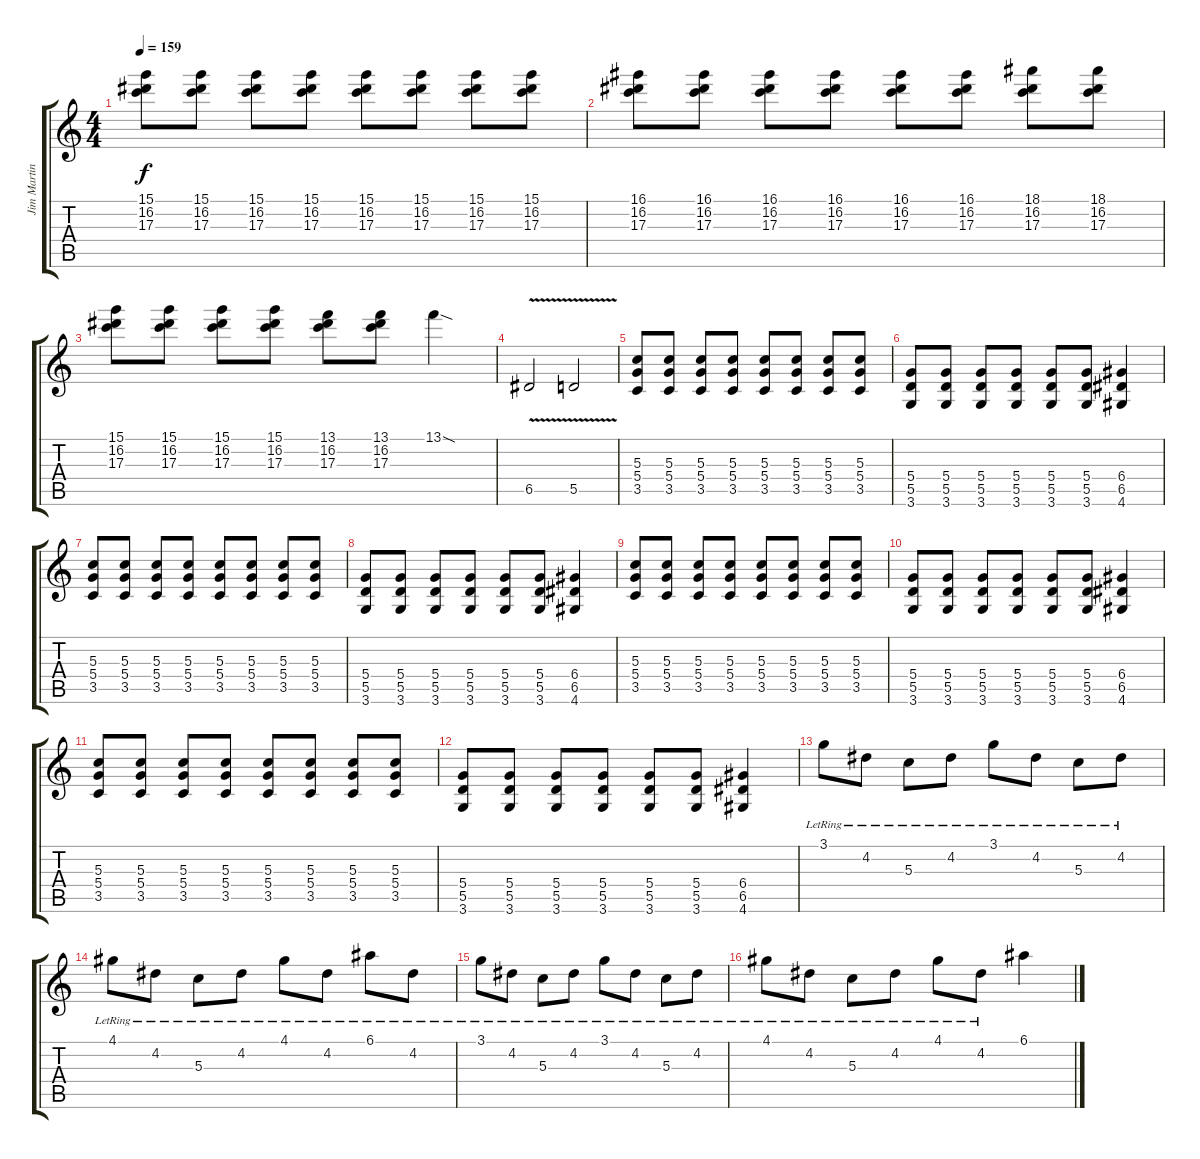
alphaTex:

\track ("Jim Martin - Guitar" "Jim Martin") {instrument distortionguitar}
\staff {score tabs}
\tuning (E4 B3 G3 D3 A2 E2) {hide}
\ts (4 4)
\tempo 159
\clef g2
\ks c
(15.1 16.2 17.3).8{dy f} (15.1 16.2 17.3).8 (15.1 16.2 17.3).8 (15.1 16.2 17.3).8 (15.1 16.2 17.3).8 (15.1 16.2 17.3).8 (15.1 16.2 17.3).8 (15.1 16.2 17.3).8 |
(16.1 16.2 17.3).8 (16.1 16.2 17.3).8 (16.1 16.2 17.3).8 (16.1 16.2 17.3).8 (16.1 16.2 17.3).8 (16.1 16.2 17.3).8 (18.1 16.2 17.3).8 (18.1 16.2 17.3).8 |
(15.1 16.2 17.3).8 (15.1 16.2 17.3).8 (15.1 16.2 17.3).8 (15.1 16.2 17.3).8 (13.1 16.2 17.3).8 (13.1 16.2 17.3).8 13.1{sod}.4 |
6.5{v}.2 5.5{v}.2 |
(5.3 5.4 3.5).8 (5.3 5.4 3.5).8 (5.3 5.4 3.5).8 (5.3 5.4 3.5).8 (5.3 5.4 3.5).8 (5.3 5.4 3.5).8 (5.3 5.4 3.5).8 (5.3 5.4 3.5).8 |
(5.4 5.5 3.6).8 (5.4 5.5 3.6).8 (5.4 5.5 3.6).8 (5.4 5.5 3.6).8 (5.4 5.5 3.6).8 (5.4 5.5 3.6).8 (6.4 6.5 4.6).4 |
(5.3 5.4 3.5).8 (5.3 5.4 3.5).8 (5.3 5.4 3.5).8 (5.3 5.4 3.5).8 (5.3 5.4 3.5).8 (5.3 5.4 3.5).8 (5.3 5.4 3.5).8 (5.3 5.4 3.5).8 |
(5.4 5.5 3.6).8 (5.4 5.5 3.6).8 (5.4 5.5 3.6).8 (5.4 5.5 3.6).8 (5.4 5.5 3.6).8 (5.4 5.5 3.6).8 (6.4 6.5 4.6).4 |
(5.3 5.4 3.5).8 (5.3 5.4 3.5).8 (5.3 5.4 3.5).8 (5.3 5.4 3.5).8 (5.3 5.4 3.5).8 (5.3 5.4 3.5).8 (5.3 5.4 3.5).8 (5.3 5.4 3.5).8 |
(5.4 5.5 3.6).8 (5.4 5.5 3.6).8 (5.4 5.5 3.6).8 (5.4 5.5 3.6).8 (5.4 5.5 3.6).8 (5.4 5.5 3.6).8 (6.4 6.5 4.6).4 |
(5.3 5.4 3.5).8 (5.3 5.4 3.5).8 (5.3 5.4 3.5).8 (5.3 5.4 3.5).8 (5.3 5.4 3.5).8 (5.3 5.4 3.5).8 (5.3 5.4 3.5).8 (5.3 5.4 3.5).8 |
(5.4 5.5 3.6).8 (5.4 5.5 3.6).8 (5.4 5.5 3.6).8 (5.4 5.5 3.6).8 (5.4 5.5 3.6).8 (5.4 5.5 3.6).8 (6.4 6.5 4.6).4 |
3.1{lr}.8 4.2{lr}.8 5.3{lr}.8 4.2{lr}.8 3.1{lr}.8 4.2{lr}.8 5.3{lr}.8 4.2{lr}.8 |
4.1{lr}.8 4.2{lr}.8 5.3{lr}.8 4.2{lr}.8 4.1{lr}.8 4.2{lr}.8 6.1{lr}.8 4.2{lr}.8 |
3.1{lr}.8 4.2{lr}.8 5.3{lr}.8 4.2{lr}.8 3.1{lr}.8 4.2{lr}.8 5.3{lr}.8 4.2{lr}.8 |
4.1{lr}.8 4.2{lr}.8 5.3{lr}.8 4.2{lr}.8 4.1{lr}.8 4.2{lr}.8 6.1{ss}.4
